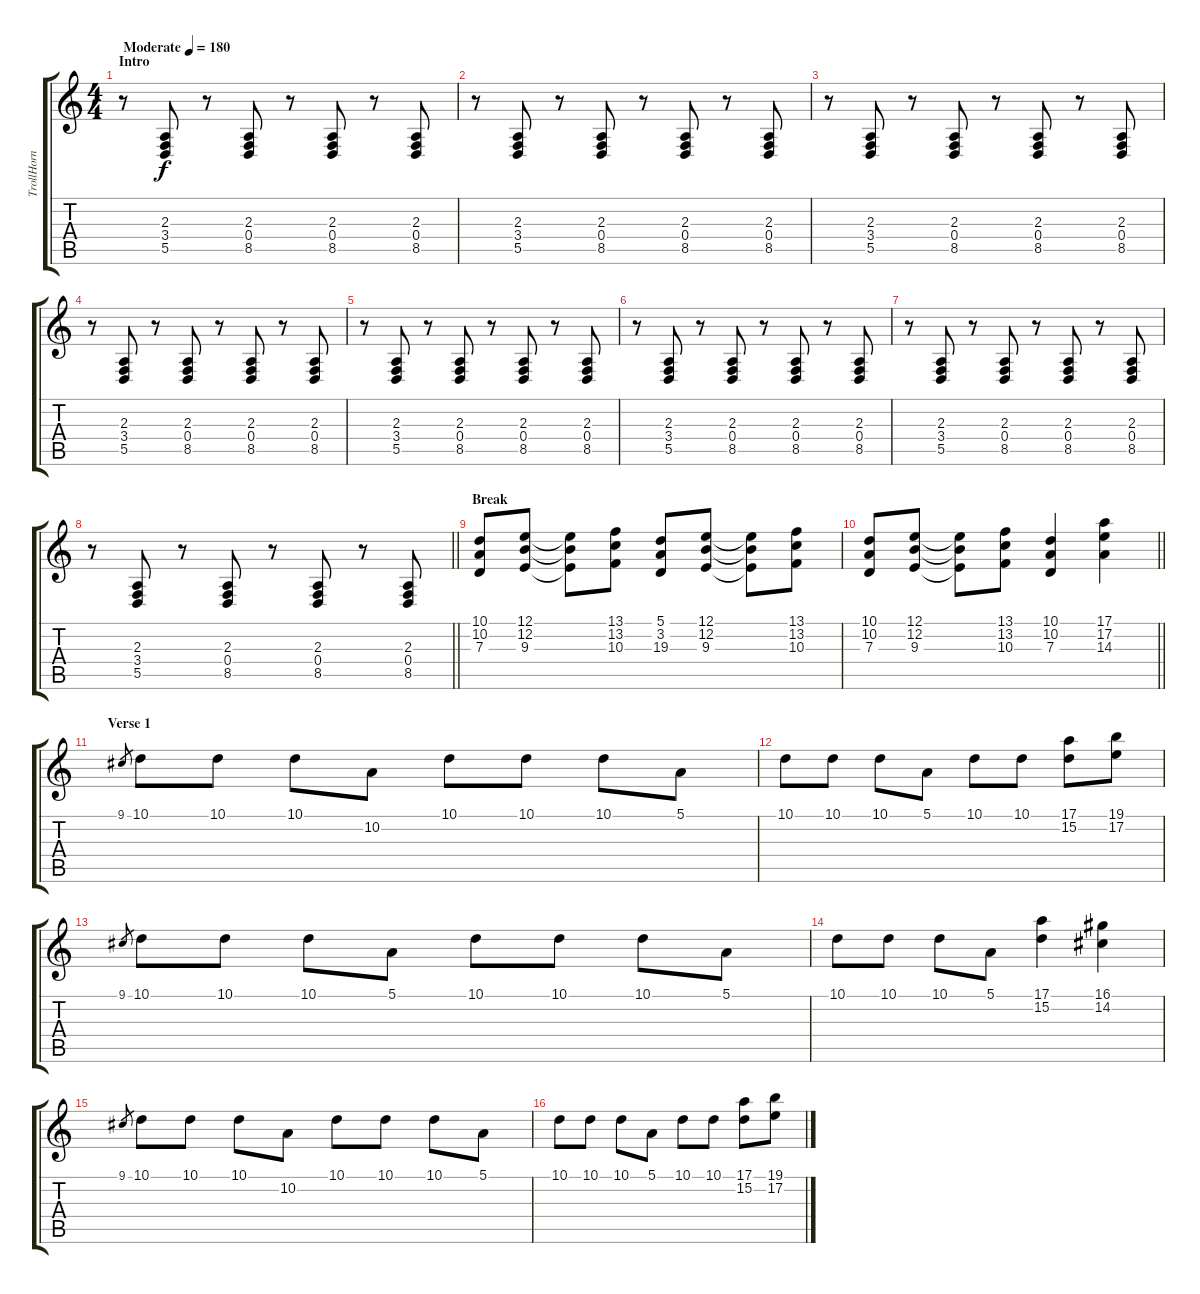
\track ("TrollHorn" "TrollHorn") {instrument stringensemble1}
\staff {score tabs}
\tuning (E4 B3 G3 D3 A2 E2) {hide}
\ts (4 4)
\section ("" "Intro")
\tempo (180 "Moderate")
\clef g2
\ks c
r.8{dy f instrument acousticgrandpiano} (2.3 3.4 5.5).8 r.8 (2.3 0.4 8.5).8 r.8 (2.3 0.4 8.5).8 r.8 (2.3 0.4 8.5).8 |
r.8 (2.3 3.4 5.5).8 r.8 (2.3 0.4 8.5).8 r.8 (2.3 0.4 8.5).8 r.8 (2.3 0.4 8.5).8 |
r.8 (2.3 3.4 5.5).8 r.8 (2.3 0.4 8.5).8 r.8 (2.3 0.4 8.5).8 r.8 (2.3 0.4 8.5).8 |
r.8 (2.3 3.4 5.5).8 r.8 (2.3 0.4 8.5).8 r.8 (2.3 0.4 8.5).8 r.8 (2.3 0.4 8.5).8 |
r.8 (2.3 3.4 5.5).8 r.8 (2.3 0.4 8.5).8 r.8 (2.3 0.4 8.5).8 r.8 (2.3 0.4 8.5).8 |
r.8 (2.3 3.4 5.5).8 r.8 (2.3 0.4 8.5).8 r.8 (2.3 0.4 8.5).8 r.8 (2.3 0.4 8.5).8 |
r.8 (2.3 3.4 5.5).8 r.8 (2.3 0.4 8.5).8 r.8 (2.3 0.4 8.5).8 r.8 (2.3 0.4 8.5).8 |
\barLineRight lightlight
r.8 (2.3 3.4 5.5).8 r.8 (2.3 0.4 8.5).8 r.8 (2.3 0.4 8.5).8 r.8 (2.3 0.4 8.5).8 |
\section ("" "Break")
(10.1 10.2 7.3).8{instrument orchestrahit} (12.1 12.2 9.3).8 (12.1{t} 12.2{t} 9.3{t}).8 (13.1 13.2 10.3).8 (5.1 3.2 19.3).8 (12.1 12.2 9.3).8 (12.1{t} 12.2{t} 9.3{t}).8 (13.1 13.2 10.3).8 |
\barLineRight lightlight
(10.1 10.2 7.3).8 (12.1 12.2 9.3).8 (12.1{t} 12.2{t} 9.3{t}).8 (13.1 13.2 10.3).8 (10.1 10.2 7.3).4 (17.1 17.2 14.3).4 |
\section ("" "Verse 1")
9.1.8{gr} 10.1.8{instrument synthbrass1} 10.1.8 10.1.8 10.2.8 10.1.8 10.1.8 10.1.8 5.1.8 |
10.1.8 10.1.8 10.1.8 5.1.8 10.1.8 10.1.8 (17.1 15.2).8 (19.1 17.2).8 |
9.1.8{gr} 10.1.8 10.1.8 10.1.8 5.1.8 10.1.8 10.1.8 10.1.8 5.1.8 |
10.1.8 10.1.8 10.1.8 5.1.8 (17.1 15.2).4 (16.1 14.2).4 |
9.1.8{gr} 10.1.8 10.1.8 10.1.8 10.2.8 10.1.8 10.1.8 10.1.8 5.1.8 |
10.1.8 10.1.8 10.1.8 5.1.8 10.1.8 10.1.8 (17.1 15.2).8 (19.1 17.2).8
